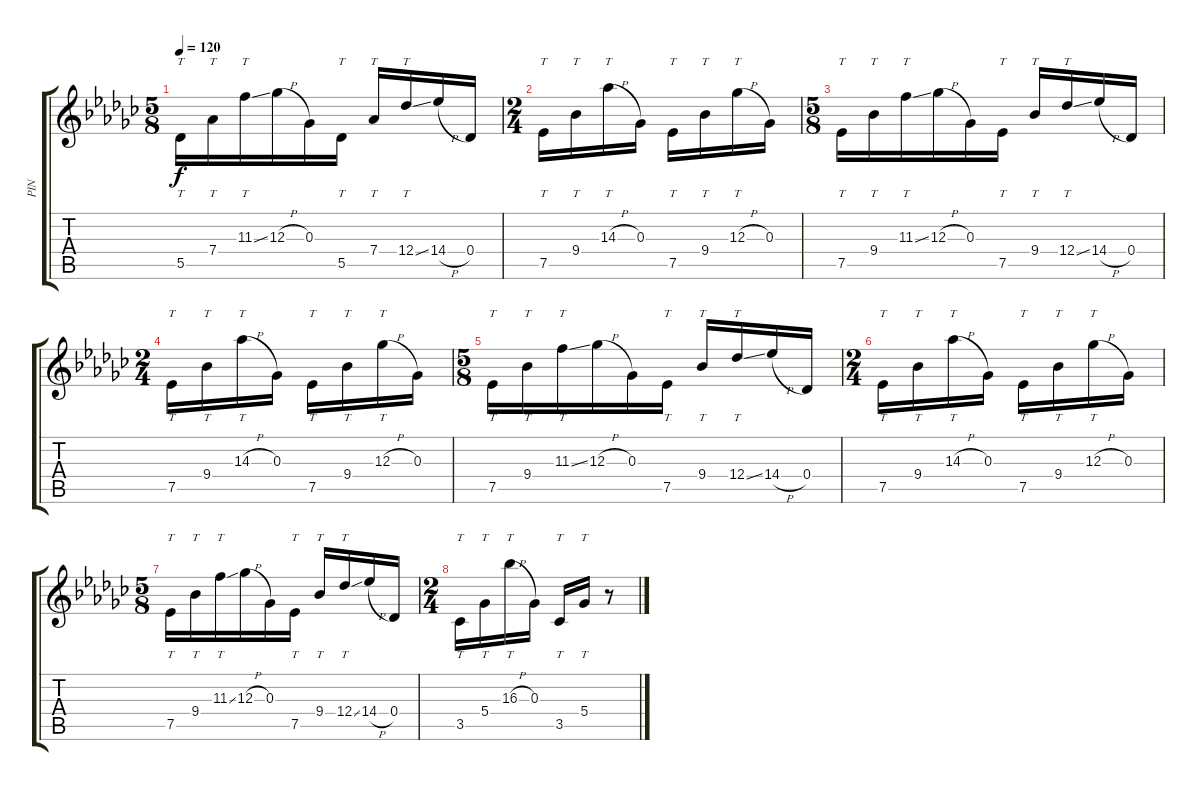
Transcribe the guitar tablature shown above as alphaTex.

\track ("PIN" "PIN") {instrument distortionguitar}
\staff {score tabs}
\tuning (Eb4 Bb3 Gb3 Db3 Ab2 Db2) {hide}
\ts (5 8)
\tempo 120
\clef g2
\ks gb
5.5.16{tt dy f} 7.4.16{tt} 11.3{ss}.16{tt} 12.3{h}.16 0.3.16 5.5.16{tt} 7.4.16{tt} 12.4{ss}.16{tt} 14.4{h}.16 0.4.16 |
\ts (2 4)
7.5.16{tt} 9.4.16{tt} 14.3{h}.16{tt} 0.3.16 7.5.16{tt} 9.4.16{tt} 12.3{h}.16{tt} 0.3.16 |
\ts (5 8)
7.5.16{tt} 9.4.16{tt} 11.3{ss}.16{tt} 12.3{h}.16 0.3.16 7.5.16{tt} 9.4.16{tt} 12.4{ss}.16{tt} 14.4{h}.16 0.4.16 |
\ts (2 4)
7.5.16{tt} 9.4.16{tt} 14.3{h}.16{tt} 0.3.16 7.5.16{tt} 9.4.16{tt} 12.3{h}.16{tt} 0.3.16 |
\ts (5 8)
7.5.16{tt} 9.4.16{tt} 11.3{ss}.16{tt} 12.3{h}.16 0.3.16 7.5.16{tt} 9.4.16{tt} 12.4{ss}.16{tt} 14.4{h}.16 0.4.16 |
\ts (2 4)
7.5.16{tt} 9.4.16{tt} 14.3{h}.16{tt} 0.3.16 7.5.16{tt} 9.4.16{tt} 12.3{h}.16{tt} 0.3.16 |
\ts (5 8)
7.5.16{tt} 9.4.16{tt} 11.3{ss}.16{tt} 12.3{h}.16 0.3.16 7.5.16{tt} 9.4.16{tt} 12.4{ss}.16{tt} 14.4{h}.16 0.4.16 |
\ts (2 4)
3.5.16{tt} 5.4.16{tt} 16.3{h}.16{tt} 0.3.16 3.5.16{tt} 5.4.16{tt} r.8
